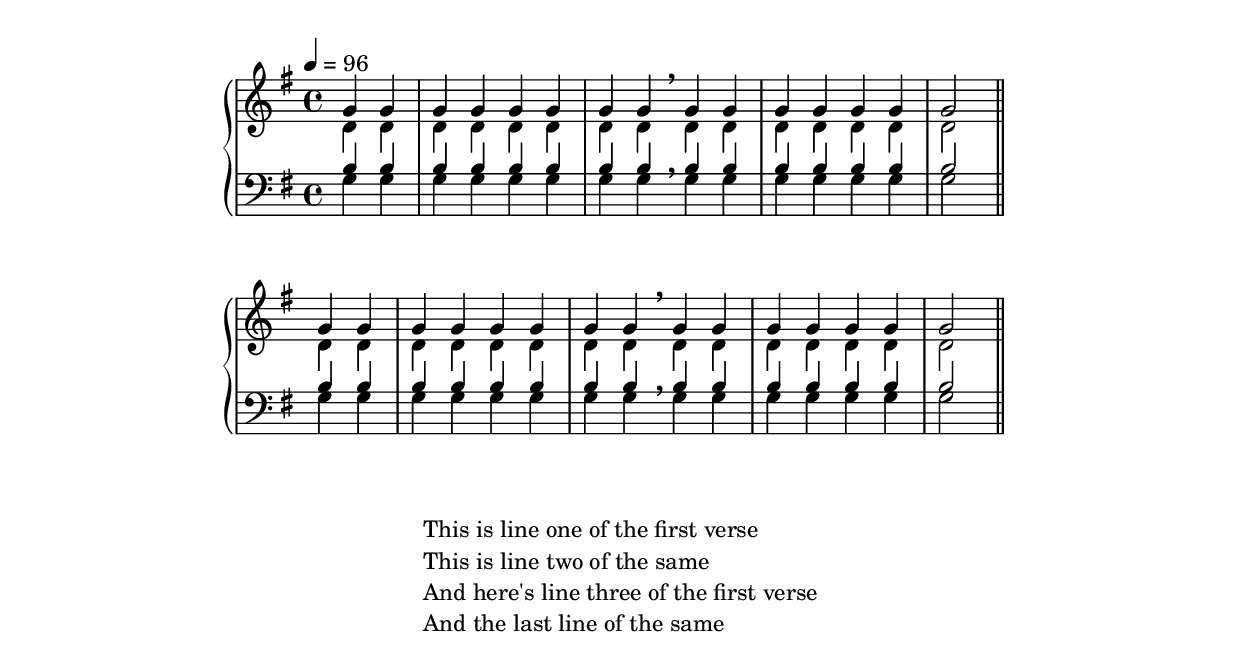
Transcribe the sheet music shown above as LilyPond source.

% Do not edit this file; it is automatically
% generated from Documentation\snippets\new
% This file is in the public domain.
%% Note: this file works from version 2.13.31
\version "2.13.31"
\header {
  lsrtags = "vocal-music, template"
  texidoc = "
This code shows one way of setting out a hymn tune when each line
starts and ends with a partial measure.  It also shows how to add
the verses as stand-alone text under the music.

"
  doctitle = "Hymn template"
} % begin verbatim


Timeline = {
  \time 4/4
  \tempo 4=96
  \partial 2
  s2 | s1 | s2 \breathe s2 | s1 | s2 \bar "||" \break
  s2 | s1 | s2 \breathe s2 | s1 | s2 \bar "||"
}

SopranoMusic = \relative g' {
  g4 g | g g g g | g g g g | g g g g | g2
  g4 g | g g g g | g g g g | g g g g | g2
}

AltoMusic = \relative c' {
  d4 d | d d d d | d d d d | d d d d | d2
  d4 d | d d d d | d d d d | d d d d | d2
}

TenorMusic = \relative a {
  b4 b | b b b b | b b b b | b b b b | b2
  b4 b | b b b b | b b b b | b b b b | b2
}

BassMusic =  \relative g {
  g4 g | g g g g | g g g g | g g g g | g2
  g4 g | g g g g | g g g g | g g g g | g2
}

global = {
 \key g \major
}

\score {  % Start score
  <<
    \new PianoStaff <<  % Start pianostaff
      \new Staff <<  % Start Staff = RH
        \global
        \clef "treble"
        \new Voice = "Soprano" <<  % Start Voice = "Soprano"
          \Timeline
          \voiceOne
          \SopranoMusic
        >>  % End Voice = "Soprano"
        \new Voice = "Alto" <<  % Start Voice = "Alto"
          \Timeline
          \voiceTwo
          \AltoMusic
        >>  % End Voice = "Alto"
      >>  % End Staff = RH
      \new Staff <<  % Start Staff = LH
        \global
        \clef "bass"
        \new Voice = "Tenor" <<  % Start Voice = "Tenor"
          \Timeline
          \voiceOne
          \TenorMusic
        >>  % End Voice = "Tenor"
        \new Voice = "Bass" <<  % Start Voice = "Bass"
          \Timeline
          \voiceTwo
          \BassMusic
        >>  % End Voice = "Bass"
      >>  % End Staff = LH
    >>  % End pianostaff
  >>
}  % End score

\markup {
  \fill-line {
    ""
    {
      \column {
        \left-align {
          "This is line one of the first verse"
          "This is line two of the same"
          "And here's line three of the first verse"
          "And the last line of the same"
        }
      }
    }
    ""
  }
}

\paper {  % Start paper block
  indent = 0     % don't indent first system
  line-width = 130   % shorten line length to suit music
  ragged-bottom = ##f   % don't justify systems on page
}  % End paper block
